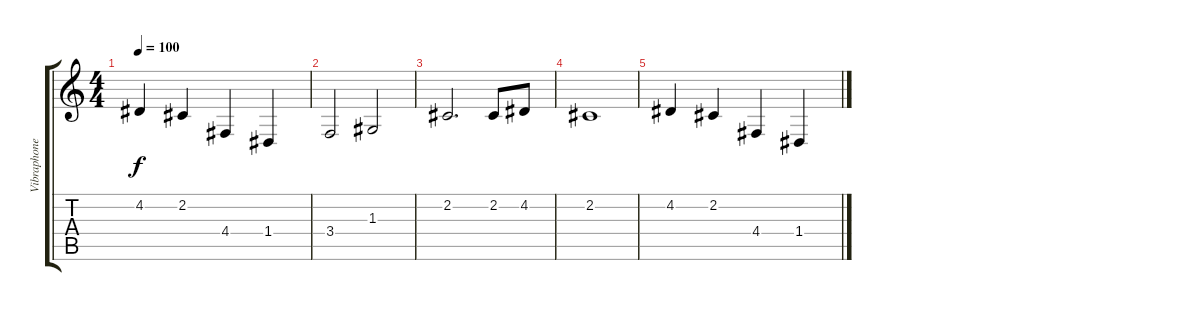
\track ("Vibraphone" "Vibraphone") {instrument orchestralharp}
\staff {score tabs}
\tuning (E4 B3 G3 D3 A2 E2) {hide}
\ts (4 4)
\tempo 100
\clef g2
\ks c
4.2.4{dy f} 2.2.4 4.4.4 1.4.4 |
3.4.2 1.3.2 |
2.2.2{d} 2.2.8 4.2.8 |
2.2.1 |
4.2.4 2.2.4 4.4.4 1.4.4
